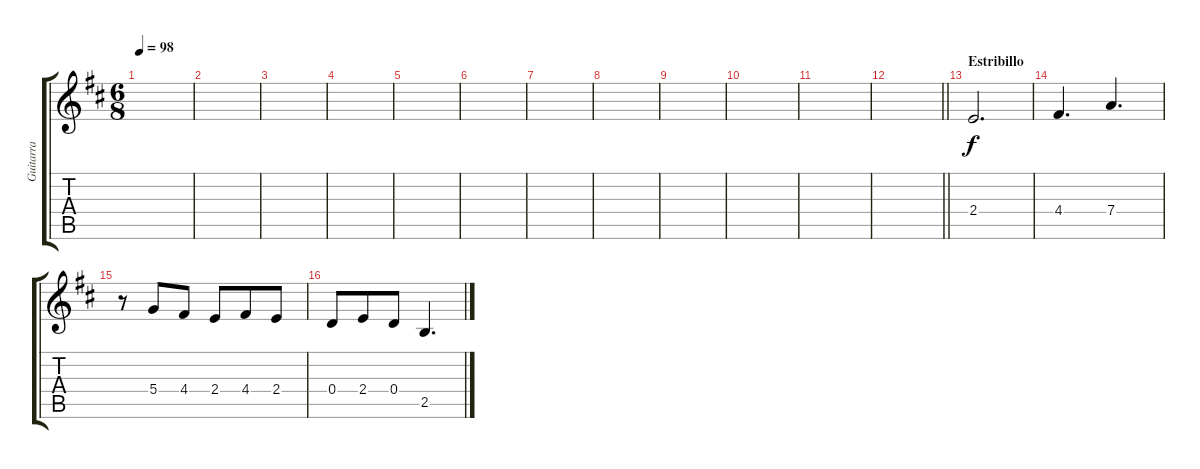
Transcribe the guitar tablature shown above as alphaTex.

\track ("Guitarra" "Guitarra") {instrument overdrivenguitar}
\staff {score tabs}
\tuning (E4 B3 G3 D3 A2 E2) {hide}
\ts (6 8)
\tempo 98
\clef g2
\ks d
|
|
|
|
|
|
|
|
|
|
|
\barLineRight lightlight
|
\section ("" "Estribillo")
2.4.2{d} |
4.4.4{d} 7.4.4{d} |
r.8 5.4.8 4.4.8 2.4.8 4.4.8 2.4.8 |
0.4.8 2.4.8 0.4.8 2.5.4{d}
